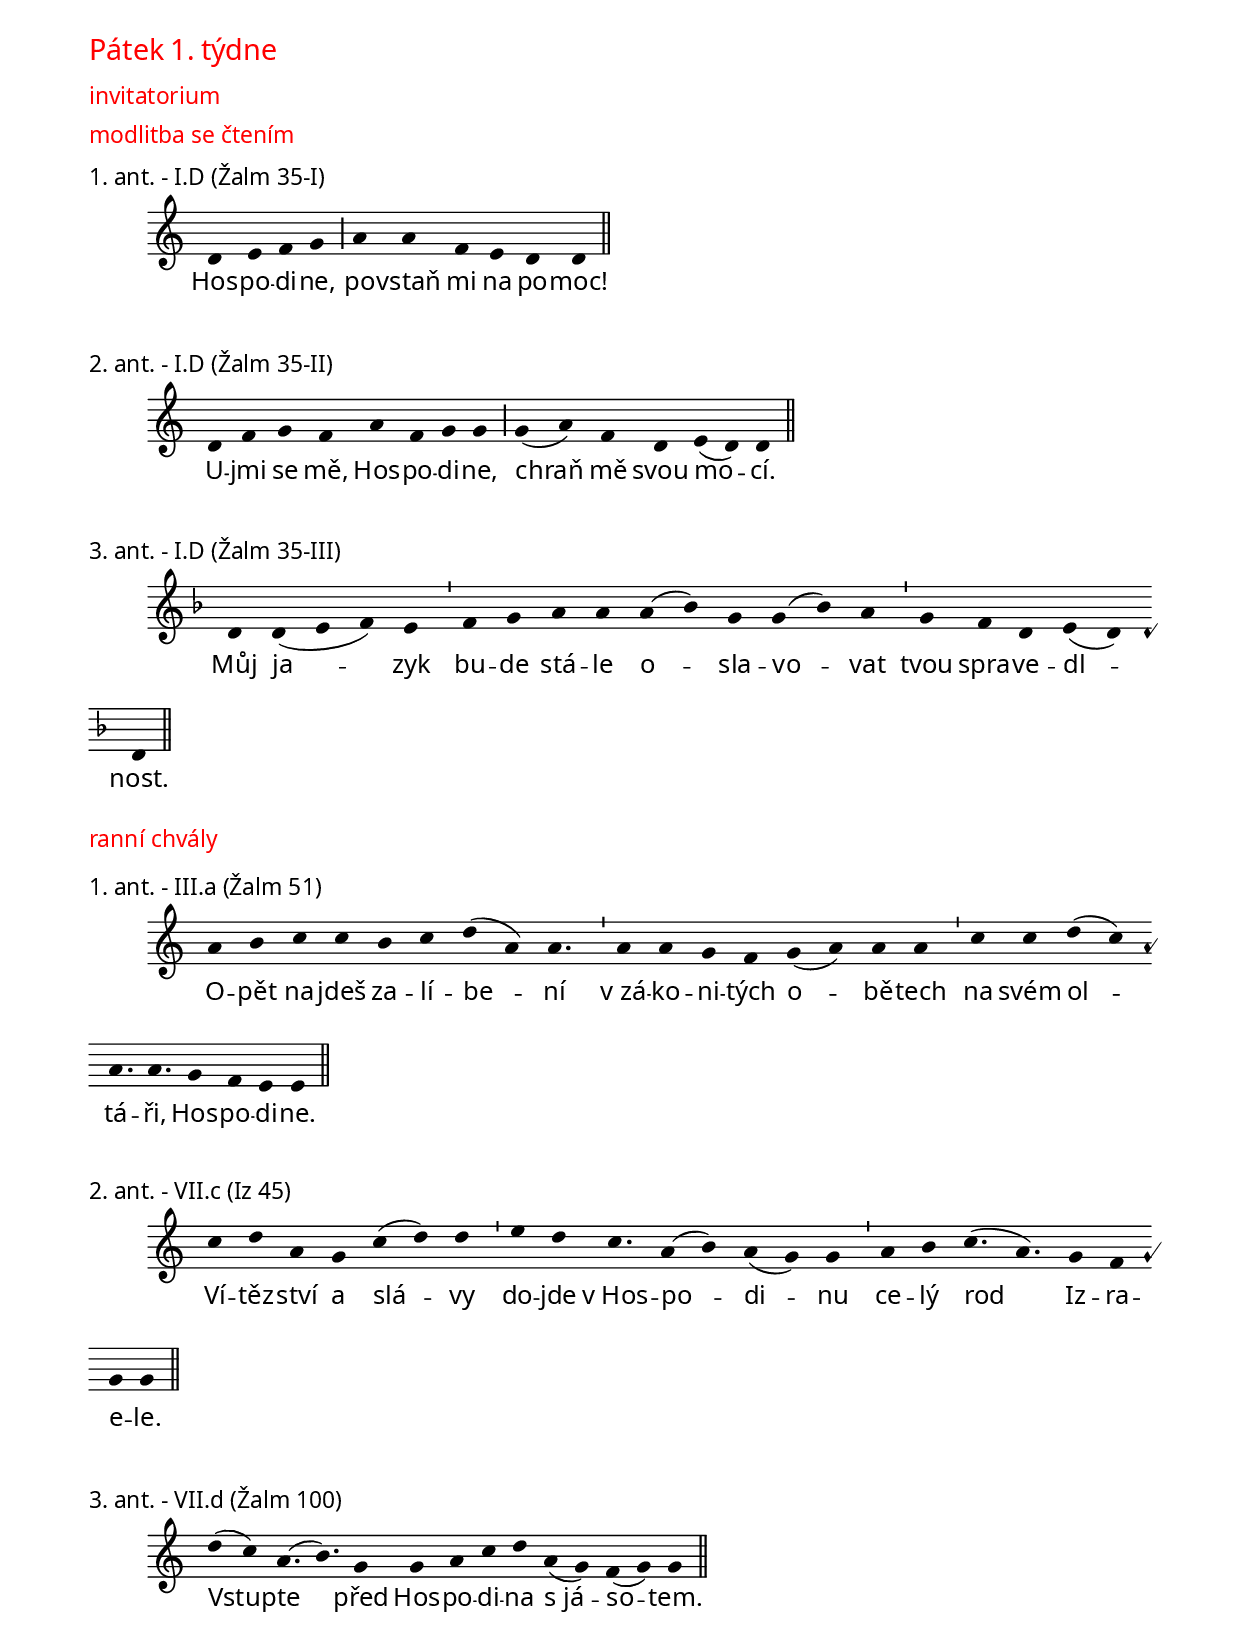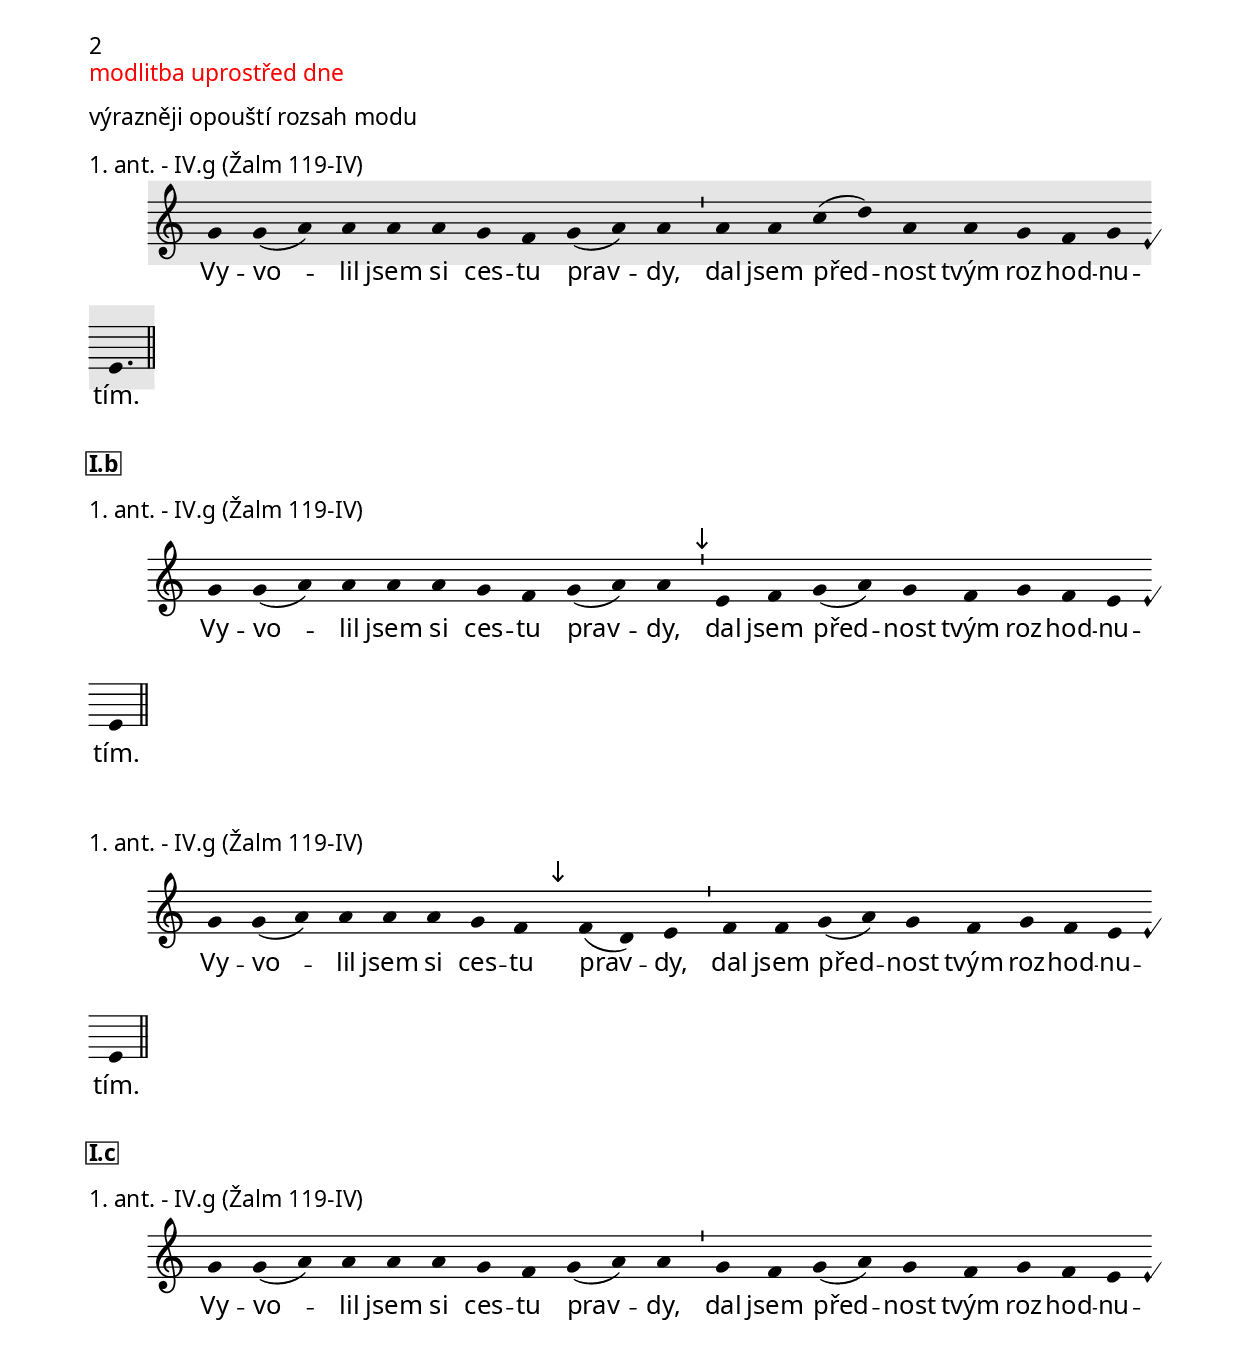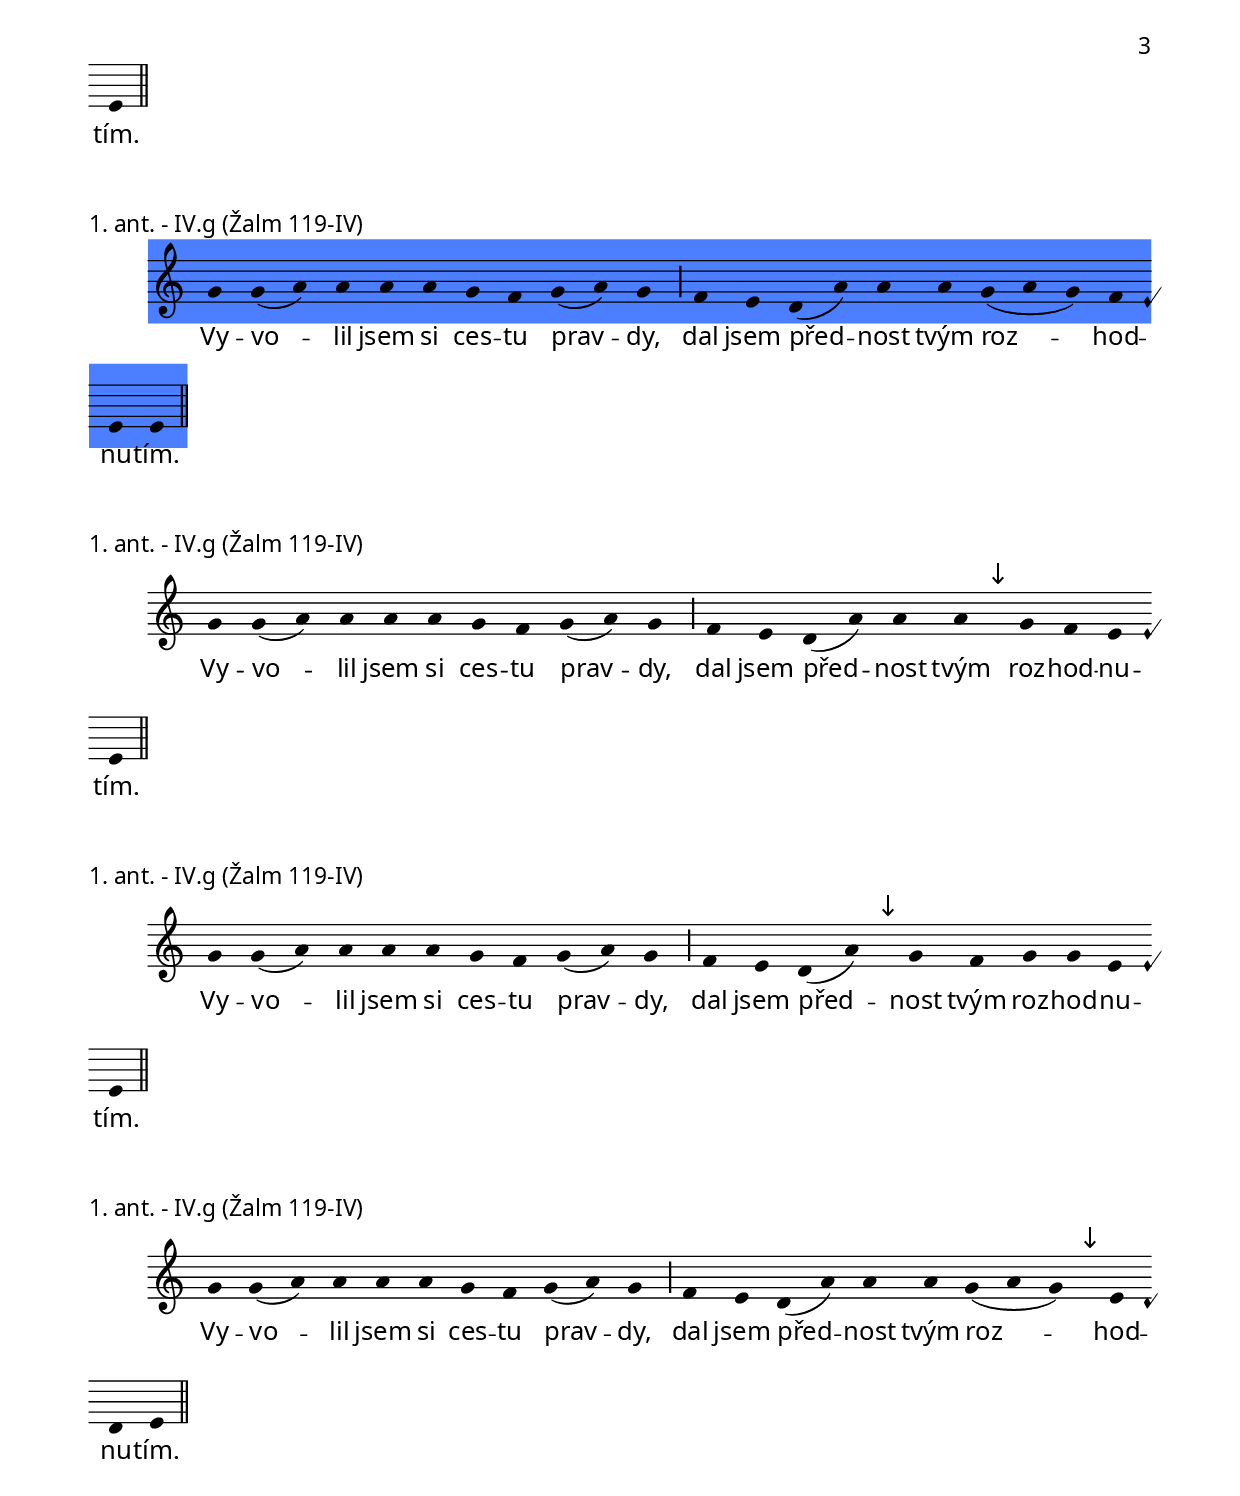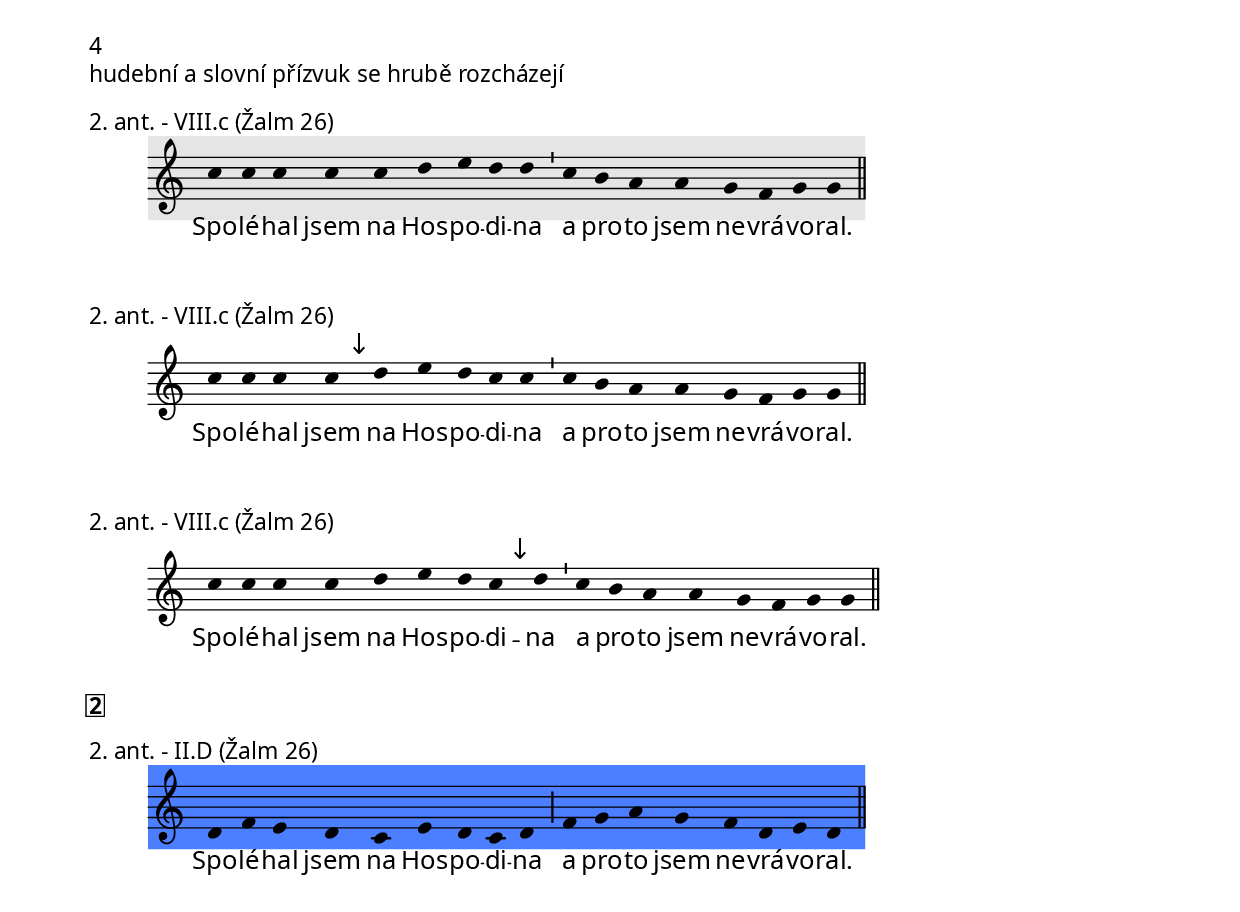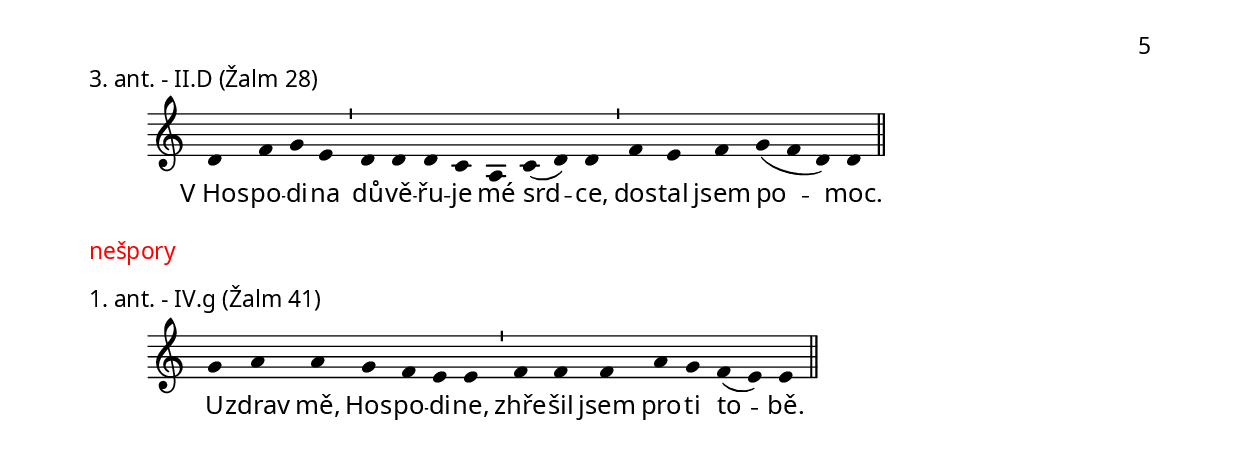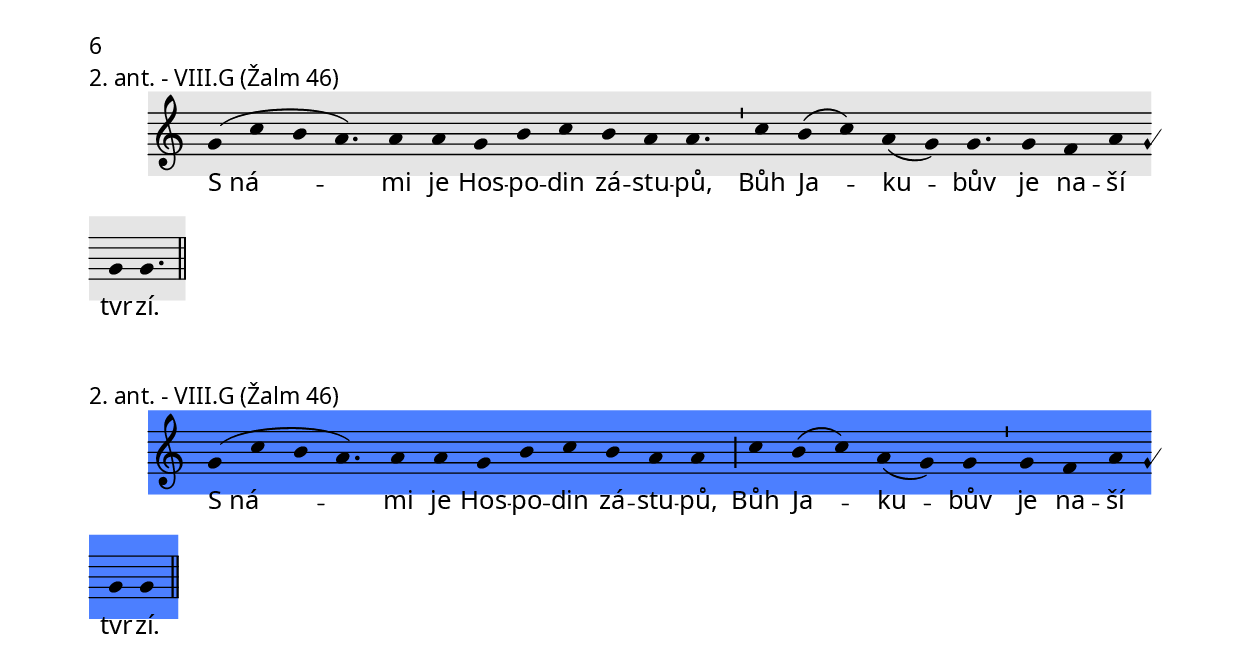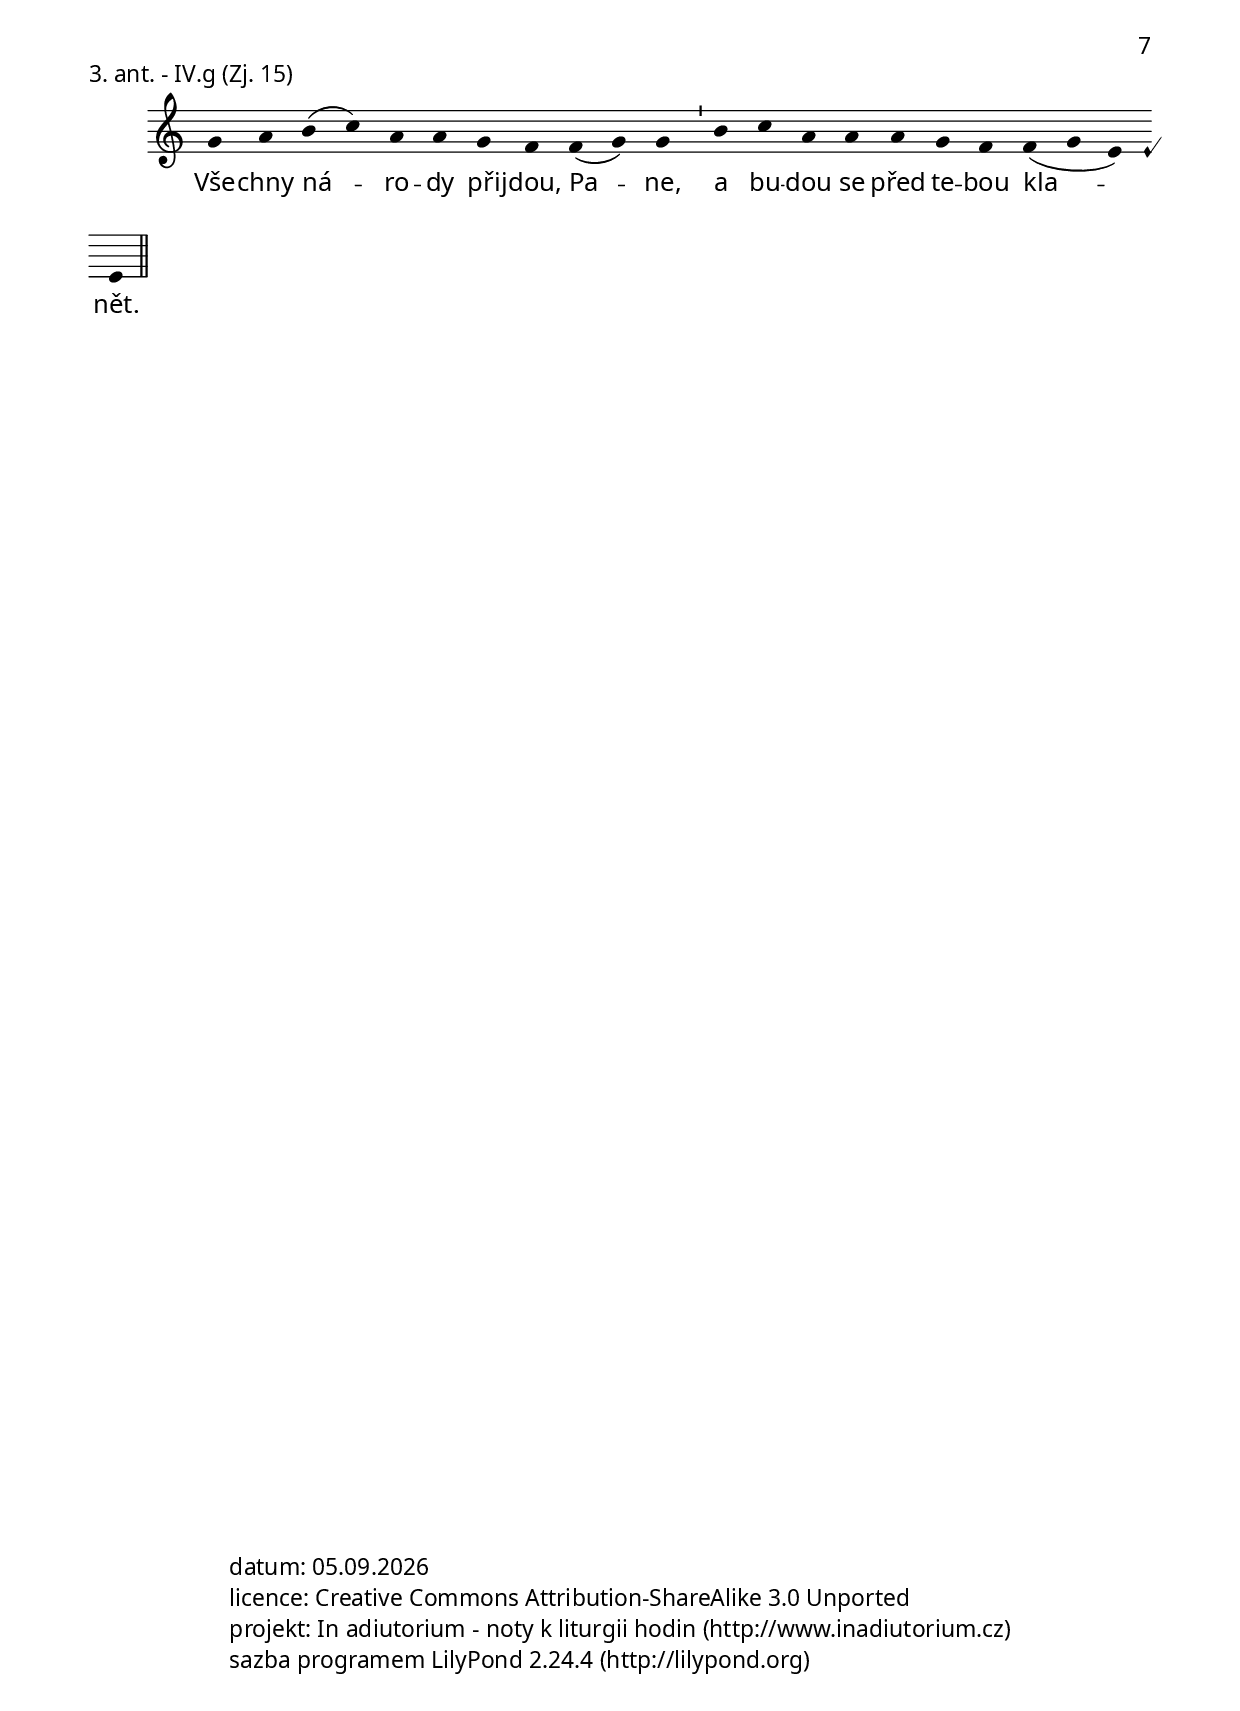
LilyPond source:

\include "../spolecne.ly"

\markup {\nadpisDen {Pátek 1. týdne}}

\markup {\nadpisHodinka {"invitatorium"}}

%\score { \tIpatekInvitatorium }

\markup {\nadpisHodinka {"modlitba se čtením"}}

\score {
  \relative c' {
    \choralniRezim
    d4 e f g \barMaior a a f e d d \barFinalis
  }
  \addlyrics {
    Hos -- po -- di -- ne,
    po -- vstaň mi na po -- moc!
  }
  \header {
    quid = "1. ant."
    modus = "I"
    differentia = "D"
    psalmus = "Žalm 35-I"
    id = ""
    piece = \markup {\sestavTitulek}
  }
}

\score {
  \relative c' {
    \choralniRezim
    d f g f a f g g \barMaior
    g( a) f d e( d) d \barFinalis
  }
  \addlyrics {
    U -- jmi se mě, Hos -- po -- di -- ne,
    chraň mě svou mo -- cí.
  }
  \header {
    quid = "2. ant."
    modus = "I"
    differentia = "D"
    psalmus = "Žalm 35-II"
    id = ""
    piece = \markup {\sestavTitulek}
  }
}

\score {
  \relative c' {
    \choralniRezim
    \key f \major
    d4 d( e f) e \barMin
    f g a a a( bes) g g( bes) a \barMin
    g f d e( d) d \barFinalis
  }
  \addlyrics {
    Můj ja -- zyk
    bu -- de stá -- le o -- sla -- vo -- vat
    tvou spra -- ve -- dl -- nost.
  }
  \header {
    quid = "3. ant."
    modus = "I"
    differentia = "D"
    psalmus = "Žalm 35-III"
    id = ""
    piece = \markup {\sestavTitulek}
  }
}
\markup {\nadpisHodinka {"ranní chvály"}}

\score {
  \relative c'' {
    \choralniRezim
    a4 b c c b c d( a) a4. \barMin a4 a g f g( a) a a \barMin
    c c d( c) a4. a g4 f e e \barFinalis
  }
  \addlyrics {
    O -- pět na -- jdeš za -- lí -- be -- ní v_zá -- ko -- ni -- tých
    o -- bě -- tech na svém ol -- tá -- ři, Hos -- po -- di -- ne.
  }
  \header {
    modus = "III"
    differentia = "a"
    quid = "1. ant."
    psalmus = "Žalm 51"
    id = "rch-ant1"
    piece = \markup {\sestavTitulek}
  }
}

\score {
  \relative c'' {
    \choralniRezim
    c4 d a g c( d) d \barMin e d c4. a4( b) a( g) g \barMin
    a b c4.( a) g4 f g g \barFinalis
  }
  \addlyrics {
    Ví -- těz -- ství a slá -- vy do -- jde v_Hos -- po -- di -- nu
    ce -- lý rod Iz -- ra -- e -- le.
  }
  \header {
    modus = "VII"
    differentia = "c"
    quid = "2. ant."
    psalmus = "Iz 45"
    id = "rch-ant2"
    piece = \markup {\sestavTitulek}
  }
}

\score {
  \relative c'' {
    \choralniRezim
    d4( c) a4.( b) g4 g a c d a( g) f( g) g \barFinalis
  }
  \addlyrics {
    Vstup -- te před Hos -- po -- di -- na s_já -- so -- tem.
  }
  \header {
    quid = "3. ant."
    modus = "VII"
    differentia = "d"
    psalmus = "Žalm 100"
    id = "rch-ant3"
    piece = \markup {\sestavTitulek}
  }
}

%\score { \tIpatekAntBenedictus }

\pageBreak

\markup {\nadpisHodinka {"modlitba uprostřed dne"}}

\markup{výrazněji opouští rozsah modu}

\score {
  \relative c'' {
    \zvyraznovacSedy
    \choralniRezim
    g4 g( a) a a a g f g( a) a \barMin
    a a c( d) a a g f g e4. \barFinalis
  }
  \addlyrics {
    Vy -- vo -- lil jsem si ces -- tu prav -- dy,
    dal jsem před -- nost tvým roz -- hod -- nu -- tím.
  }
  \header {
    modus = "IV"
    differentia = "g"
    quid = "1. ant."
    psalmus = "Žalm 119-IV"
    id = "rch-up1"
    piece = \markup {\sestavTitulek}
  }
}

\markup\nadpisSkupiny I.b

\score {
  \relative c'' {
    \choralniRezim
    g4 g( a) a a a g f g( a) a \barMin
    \mark\sipka e f g( a) g f g f e e \barFinalis
  }
  \addlyrics {
    Vy -- vo -- lil jsem si ces -- tu prav -- dy,
    dal jsem před -- nost tvým roz -- hod -- nu -- tím.
  }
  \header {
    modus = "IV"
    differentia = "g"
    quid = "1. ant."
    psalmus = "Žalm 119-IV"
    id = "rch-up1"
    piece = \markup {\sestavTitulek}
  }
}

\score {
  \relative c'' {
    \choralniRezim
    g4 g( a) a a a g f \mark\sipka f( d) e \barMin
    f f g( a) g f g f e e \barFinalis
  }
  \addlyrics {
    Vy -- vo -- lil jsem si ces -- tu prav -- dy,
    dal jsem před -- nost tvým roz -- hod -- nu -- tím.
  }
  \header {
    modus = "IV"
    differentia = "g"
    quid = "1. ant."
    psalmus = "Žalm 119-IV"
    id = "rch-up1"
    piece = \markup {\sestavTitulek}
  }
}

\markup\nadpisSkupiny I.c

\score {
  \relative c'' {
    \choralniRezim
    g4 g( a) a a a g f g( a) a \barMin
    g f g( a) g f g f e e \barFinalis
  }
  \addlyrics {
    Vy -- vo -- lil jsem si ces -- tu prav -- dy,
    dal jsem před -- nost tvým roz -- hod -- nu -- tím.
  }
  \header {
    modus = "IV"
    differentia = "g"
    quid = "1. ant."
    psalmus = "Žalm 119-IV"
    id = "rch-up1"
    piece = \markup {\sestavTitulek}
  }
}

\score {
  \relative c'' {
    \zvyraznovacModry
    \choralniRezim
    g4 g( a) a a a g f g( a) g \barMaior
    f e d( a') a a g( a g) f e e \barFinalis
  }
  \addlyrics {
    Vy -- vo -- lil jsem si ces -- tu prav -- dy,
    dal jsem před -- nost tvým roz -- hod -- nu -- tím.
  }
  \header {
    modus = "IV"
    differentia = "g"
    quid = "1. ant."
    psalmus = "Žalm 119-IV"
    id = "rch-up1"
    piece = \markup {\sestavTitulek}
  }
}

\score {
  \relative c'' {
    \choralniRezim
    g4 g( a) a a a g f g( a) g \barMaior
    f e d( a') a a \mark\sipka g f e e \barFinalis
  }
  \addlyrics {
    Vy -- vo -- lil jsem si ces -- tu prav -- dy,
    dal jsem před -- nost tvým roz -- hod -- nu -- tím.
  }
  \header {
    modus = "IV"
    differentia = "g"
    quid = "1. ant."
    psalmus = "Žalm 119-IV"
    id = "rch-up1"
    piece = \markup {\sestavTitulek}
  }
}

\score {
  \relative c'' {
    \choralniRezim
    g4 g( a) a a a g f g( a) g \barMaior
    f e d( a') \mark\sipka g f g g e e \barFinalis
  }
  \addlyrics {
    Vy -- vo -- lil jsem si ces -- tu prav -- dy,
    dal jsem před -- nost tvým roz -- hod -- nu -- tím.
  }
  \header {
    modus = "IV"
    differentia = "g"
    quid = "1. ant."
    psalmus = "Žalm 119-IV"
    id = "rch-up1"
    piece = \markup {\sestavTitulek}
  }
}

\score {
  \relative c'' {
    \choralniRezim
    g4 g( a) a a a g f g( a) g \barMaior
    f e d( a') a a g( a g) \mark\sipka e d e \barFinalis
  }
  \addlyrics {
    Vy -- vo -- lil jsem si ces -- tu prav -- dy,
    dal jsem před -- nost tvým roz -- hod -- nu -- tím.
  }
  \header {
    modus = "IV"
    differentia = "g"
    quid = "1. ant."
    psalmus = "Žalm 119-IV"
    id = "rch-up1"
    piece = \markup {\sestavTitulek}
  }
}

\pageBreak

\markup{hudební a slovní přízvuk se hrubě rozcházejí}

\score {
  \relative c'' {
    \zvyraznovacSedy
    \choralniRezim
    c4 c c c c d e d d \barMin c b a a g f g g \barFinalis
  }
  \addlyrics {
    Spo -- lé -- hal jsem na Hos -- po -- di -- na
    a pro -- to jsem ne -- vrá -- vo -- ral.
  }
  \header {
    modus = "VIII"
    differentia = "c"
    quid = "2. ant."
    psalmus = "Žalm 26"
    id = "up-ant2"
    piece = \markup {\sestavTitulek}
  }
}

\score {
  \relative c'' {
    \choralniRezim
    c4 c c c \mark\sipka d e d c c \barMin
    c b a a g f g g \barFinalis
  }
  \addlyrics {
    Spo -- lé -- hal jsem na Hos -- po -- di -- na
    a pro -- to jsem ne -- vrá -- vo -- ral.
  }
  \header {
    modus = "VIII"
    differentia = "c"
    quid = "2. ant."
    psalmus = "Žalm 26"
    id = "up-ant2"
    piece = \markup {\sestavTitulek}
  }
}

\score {
  \relative c'' {
    \choralniRezim
    c4 c c c d e d c \mark\sipka d \barMin
    c b a a g f g g \barFinalis
  }
  \addlyrics {
    Spo -- lé -- hal jsem na Hos -- po -- di -- na
    a pro -- to jsem ne -- vrá -- vo -- ral.
  }
  \header {
    modus = "VIII"
    differentia = "c"
    quid = "2. ant."
    psalmus = "Žalm 26"
    id = "up-ant2"
    piece = \markup {\sestavTitulek}
  }
}

\markup\nadpisSkupiny 2

\score {
  \relative c' {
    \zvyraznovacModry
    \choralniRezim
    d4 f e d c e d c d \barMaior
    f g a g f d e d \barFinalis
  }
  \addlyrics {
    Spo -- lé -- hal jsem na Hos -- po -- di -- na
    a pro -- to jsem ne -- vrá -- vo -- ral.
  }
  \header {
    modus = "II"
    differentia = "D"
    quid = "2. ant."
    psalmus = "Žalm 26"
    id = "up-ant2"
    piece = \markup {\sestavTitulek}
  }
}

\pageBreak

\score {
  \relative c' {
    \choralniRezim
    d4 f g e \barMin d d d c a c( d) d \barMin f e f g( f d) d \barFinalis
  }
  \addlyrics {
    V_Hos -- po -- di -- na dů -- vě -- řu -- je mé srd -- ce,
    dos -- tal jsem po -- moc.
  }
  \header {
    modus = "II"
    differentia = "D"
    quid = "3. ant."
    psalmus = "Žalm 28"
    id = "up-ant3"
    piece = \markup {\sestavTitulek}
  }
}

\markup {\nadpisHodinka {"nešpory"}}

\score {
  \relative c'' {
    \choralniRezim
    g4 a a g f e e \barMin f f f a g f( e) e \barFinalis
  }
  \addlyrics {
    U -- zdrav mě, Hos -- po -- di -- ne, zhře -- šil jsem
    pro -- ti to -- bě.
  }
  \header {
    modus = "IV"
    differentia = "g"
    quid = "1. ant."
    psalmus = "Žalm 41"
    id = "ne-ant1"
    piece = \markup {\sestavTitulek}
  }
}

\pageBreak

\score {
  \relative c'' {
    \zvyraznovacSedy
    \choralniRezim
    g4( c b a4.) a4 a g b c b a a4. \barMin
    c4 b( c) a( g) g4. g4 f a g g4. \barFinalis
  }
  \addlyrics {
    S_ná -- mi je Hos -- po -- din zá -- stu -- pů,
    Bůh Ja -- ku -- bův je na -- ší tvr -- zí.
  }
  \header {
    modus = "VIII"
    differentia = "G"
    quid = "2. ant."
    psalmus = "Žalm 46"
    id = "ne-ant2"
    piece = \markup {\sestavTitulek}
  }
}

\score {
  \relative c'' {
    \zvyraznovacModry
    \choralniRezim
    g4( c b a4.) a4 a g b c b a a \barMaior
    c4 b( c) a( g) g \barMin g4 f a g g \barFinalis
  }
  \addlyrics {
    S_ná -- mi je Hos -- po -- din zá -- stu -- pů,
    Bůh Ja -- ku -- bův je na -- ší tvr -- zí.
  }
  \header {
    modus = "VIII"
    differentia = "G"
    quid = "2. ant."
    psalmus = "Žalm 46"
    id = "ne-ant2"
    piece = \markup {\sestavTitulek}
  }
}

\pageBreak

%tIpatekNespAntIII =
\score {
  \relative c'' {
    \choralniRezim
    g4 a b( c) a a g f f( g) g \barMin
    b c a a a g f f( g e) e \barFinalis
  }
  \addlyrics {
    Vše -- chny ná -- ro -- dy při -- jdou, Pa -- ne, a bu -- dou se
    před te -- bou kla -- nět.
  }
  \header {
    modus = "IV"
    differentia = "g"
    quid = "3. ant."
    psalmus = "Zj. 15"
    id = "ne-ant3"
    piece = \markup {\sestavTitulek}
  }
}

%\score { \tIpatekNespAntIII }

%\score { \tIpatekAntMagnificat }